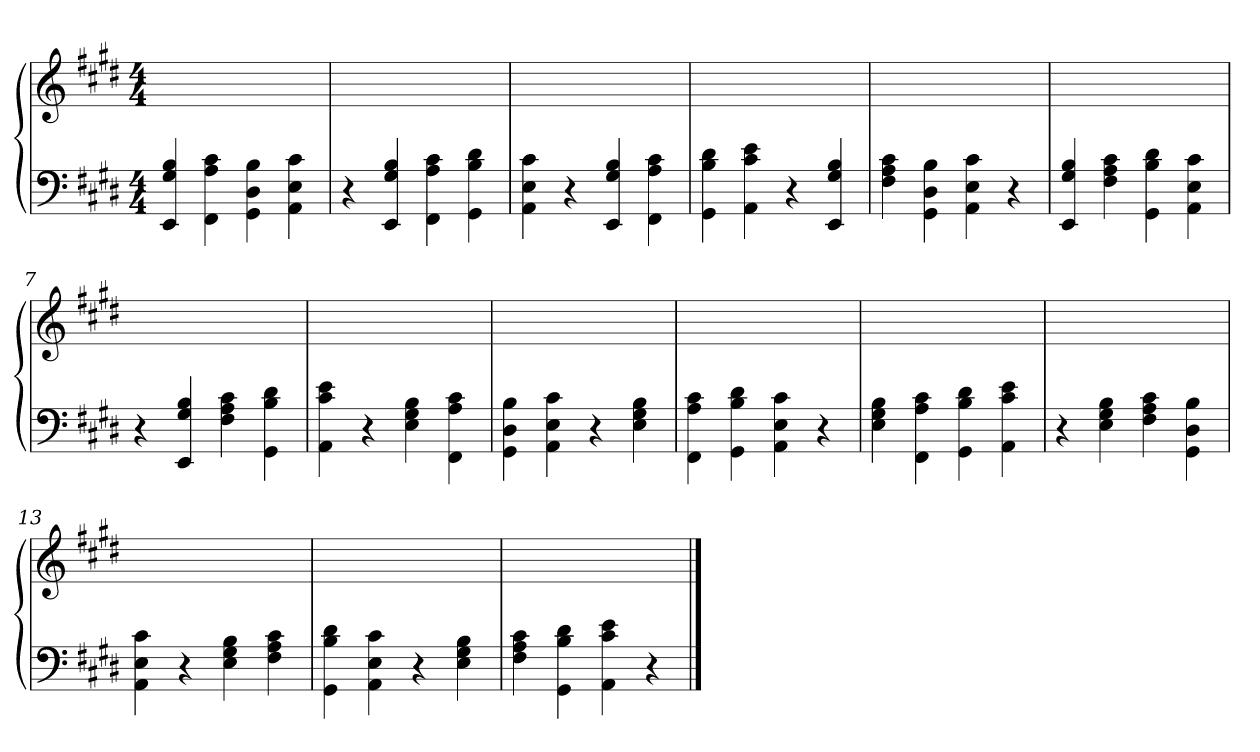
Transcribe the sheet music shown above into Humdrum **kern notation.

**kern	**kern
*part2	*part1
*staff2	*staff1
*clefF4	*clefG2
*k[f#c#g#d#]	*k[f#c#g#d#]
*E:	*E:
*M4/4	*M4/4
*MM60	*MM60
=1	=1
4EE 4G# 4B	1ryy
4FF# 4A 4c#	.
4GG# 4D# 4B	.
4AA 4E 4c#	.
=2	=2
4r	1ryy
4EE 4G# 4B	.
4FF# 4A 4c#	.
4GG# 4B 4d#	.
=3	=3
4AA 4E 4c#	1ryy
4r	.
4EE 4G# 4B	.
4FF# 4A 4c#	.
=4	=4
4GG# 4B 4d#	1ryy
4AA 4c# 4e	.
4r	.
4EE 4G# 4B	.
=5	=5
4F# 4A 4c#	1ryy
4GG# 4D# 4B	.
4AA 4E 4c#	.
4r	.
=6	=6
4EE 4G# 4B	1ryy
4F# 4A 4c#	.
4GG# 4B 4d#	.
4AA 4E 4c#	.
=7	=7
4r	1ryy
4EE 4G# 4B	.
4F# 4A 4c#	.
4GG# 4B 4d#	.
=8	=8
4AA 4c# 4e	1ryy
4r	.
4E 4G# 4B	.
4FF# 4A 4c#	.
=9	=9
4GG# 4D# 4B	1ryy
4AA 4E 4c#	.
4r	.
4E 4G# 4B	.
=10	=10
4FF# 4A 4c#	1ryy
4GG# 4B 4d#	.
4AA 4E 4c#	.
4r	.
=11	=11
4E 4G# 4B	1ryy
4FF# 4A 4c#	.
4GG# 4B 4d#	.
4AA 4c# 4e	.
=12	=12
4r	1ryy
4E 4G# 4B	.
4F# 4A 4c#	.
4GG# 4D# 4B	.
=13	=13
4AA 4E 4c#	1ryy
4r	.
4E 4G# 4B	.
4F# 4A 4c#	.
=14	=14
4GG# 4B 4d#	1ryy
4AA 4E 4c#	.
4r	.
4E 4G# 4B	.
=15	=15
4F# 4A 4c#	1ryy
4GG# 4B 4d#	.
4AA 4c# 4e	.
4r	.
==	==
*-	*-
